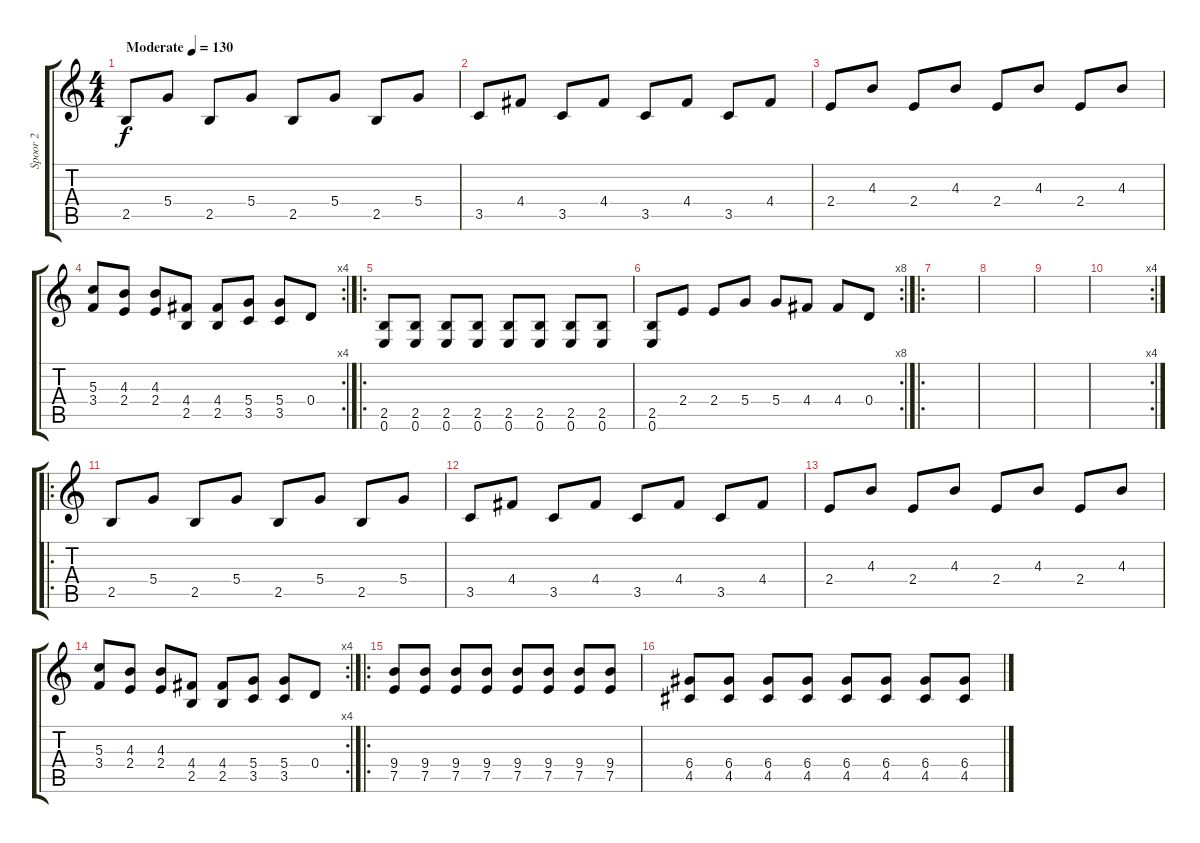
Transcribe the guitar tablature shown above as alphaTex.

\track ("Spoor 2" "Spoor 2") {instrument electricguitarclean}
\staff {score tabs}
\tuning (E4 B3 G3 D3 A2 E2) {hide}
\ts (4 4)
\tempo (130 "Moderate")
\clef g2
\ks c
2.5.8{dy f instrument electricguitarclean} 5.4.8 2.5.8 5.4.8 2.5.8 5.4.8 2.5.8 5.4.8 |
3.5.8 4.4.8 3.5.8 4.4.8 3.5.8 4.4.8 3.5.8 4.4.8 |
2.4.8 4.3.8 2.4.8 4.3.8 2.4.8 4.3.8 2.4.8 4.3.8 |
\rc 4
(5.3 3.4).8 (4.3 2.4).8 (4.3 2.4).8 (4.4 2.5).8 (4.4 2.5).8 (5.4 3.5).8 (5.4 3.5).8 0.4.8 |
\ro
(2.5 0.6).8 (2.5 0.6).8 (2.5 0.6).8 (2.5 0.6).8 (2.5 0.6).8 (2.5 0.6).8 (2.5 0.6).8 (2.5 0.6).8 |
\rc 8
(2.5 0.6).8 2.4.8 2.4.8 5.4.8 5.4.8 4.4.8 4.4.8 0.4.8 |
\ro
|
|
|
\rc 4
|
\ro
2.5.8 5.4.8 2.5.8 5.4.8 2.5.8 5.4.8 2.5.8 5.4.8 |
3.5.8 4.4.8 3.5.8 4.4.8 3.5.8 4.4.8 3.5.8 4.4.8 |
2.4.8 4.3.8 2.4.8 4.3.8 2.4.8 4.3.8 2.4.8 4.3.8 |
\rc 4
(5.3 3.4).8 (4.3 2.4).8 (4.3 2.4).8 (4.4 2.5).8 (4.4 2.5).8 (5.4 3.5).8 (5.4 3.5).8 0.4.8 |
\ro
(9.4 7.5).8 (9.4 7.5).8 (9.4 7.5).8 (9.4 7.5).8 (9.4 7.5).8 (9.4 7.5).8 (9.4 7.5).8 (9.4 7.5).8 |
(6.4 4.5).8 (6.4 4.5).8 (6.4 4.5).8 (6.4 4.5).8 (6.4 4.5).8 (6.4 4.5).8 (6.4 4.5).8 (6.4 4.5).8
